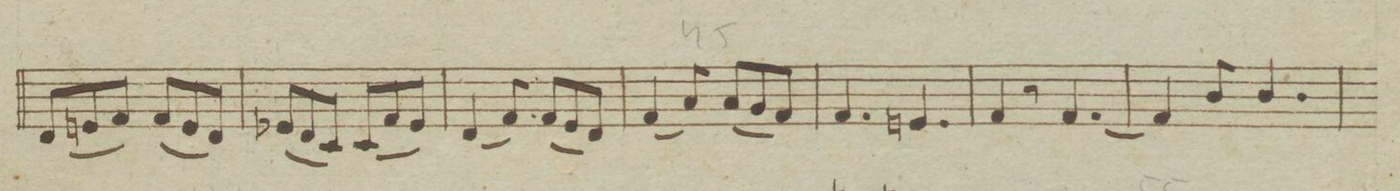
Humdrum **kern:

**kern	**dynam
*I"Violino Secondo	*
*clefG2	*
*k[b-e-]	*
*met(c)	*
*M6/8	*
(8d/L	.
8en/	.
8f/J)	.
(8f/L	.
8e/	.
8d/J)	.
=41	=41
(8e-X/L	.
8d/	.
8c/J)	.
(8c/L	.
8f/	.
8e-/J)	.
=42	=42
(4d/	.
8f/)	.
(8f/L	.
8e-/	.
8d/J)	.
=43	=43
(4f/	.
8a/)	.
(8a/L	.
8g/	.
8f/J)	.
=44	=44
4.f/	.
4.en/	.
=45	=45
4f/	.
8r	.
[4.f/	.
=46	=46
4f/]	.
8b-/	.
4.b-/	.
=47	=47
*-	*-
